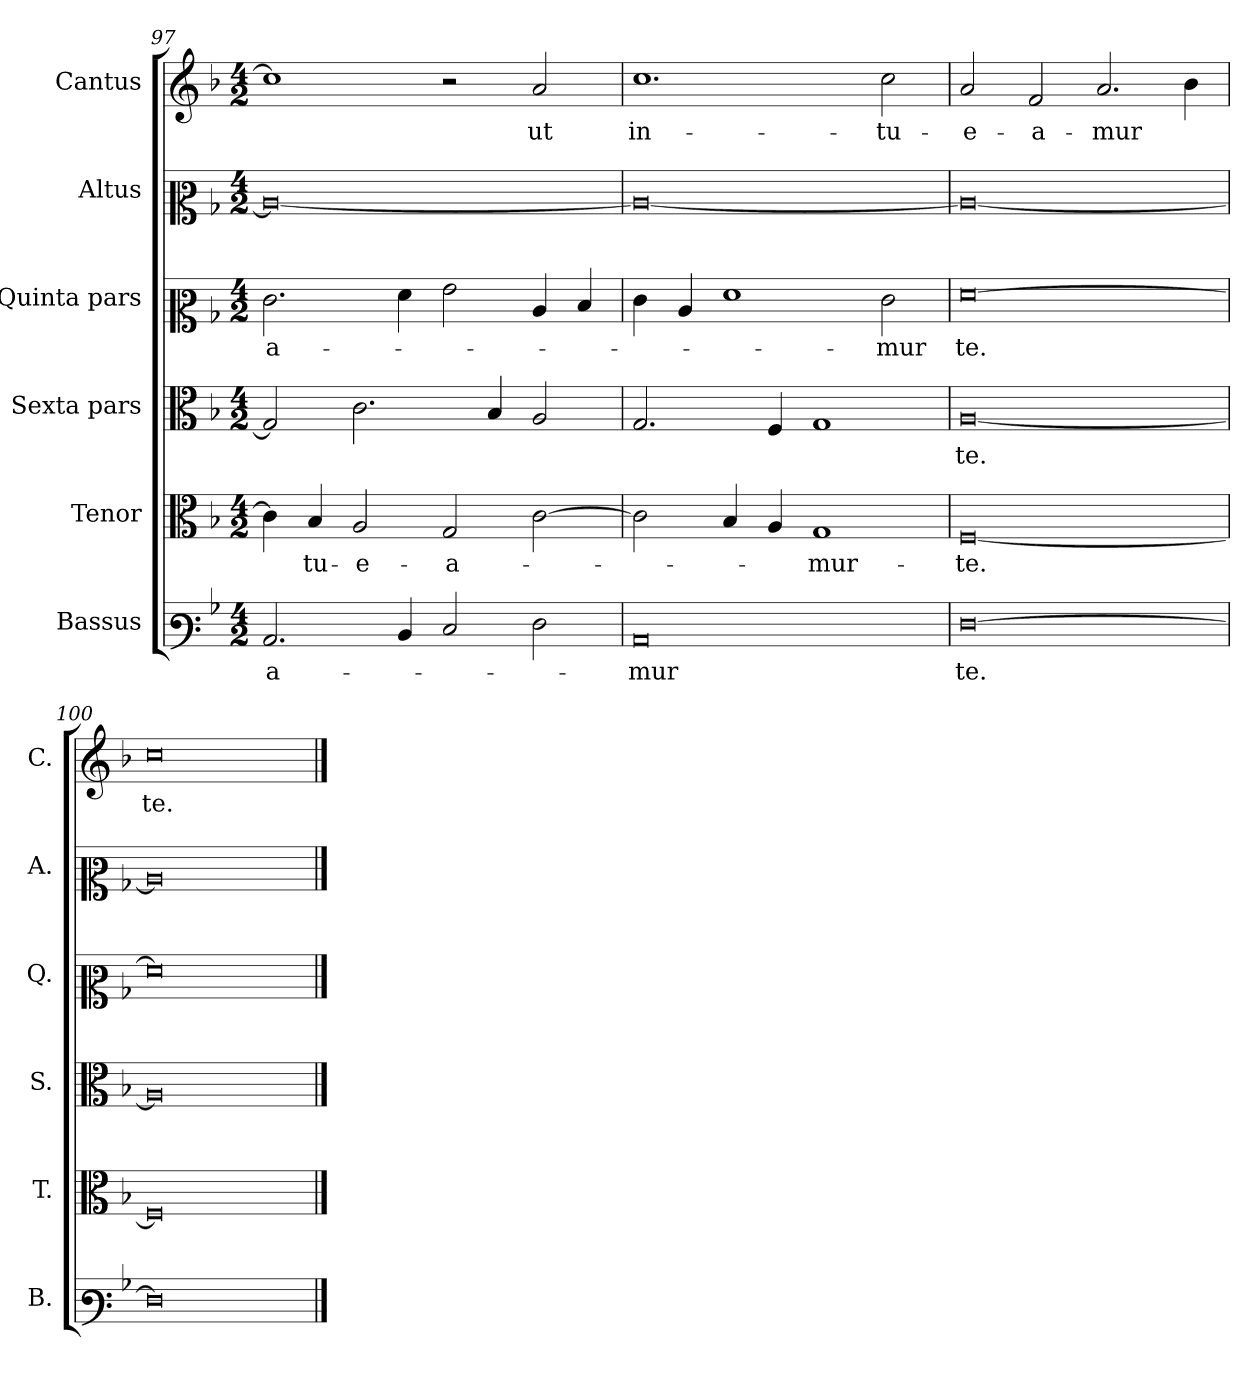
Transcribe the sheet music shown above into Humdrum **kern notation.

**kern	**text	**kern	**text	**kern	**text	**kern	**text	**kern	**kern	**text
*part6	*part6	*part5	*part5	*part4	*part4	*part3	*part3	*part2	*part1	*part1
*staff6	*staff6	*staff5	*staff5	*staff4	*staff4	*staff3	*staff3	*staff2	*staff1	*staff1
*I"Bassus	*	*I"Tenor	*	*I"Sexta pars	*	*I"Quinta pars	*	*I"Altus	*I"Cantus	*
*I'B.	*	*I'T.	*	*I'S.	*	*I'Q.	*	*I'A.	*I'C.	*
!!LO:LB:g=z
*clefF3	*	*clefC3	*	*clefC3	*	*clefC2	*	*clefC2	*clefG2	*
*k[b-]	*	*k[b-]	*	*k[b-]	*	*k[b-]	*	*k[b-]	*k[b-]	*
*M4/2	*	*M4/2	*	*M4/2	*	*M4/2	*	*M4/2	*M4/2	*
=97	=97	=97	=97	=97	=97	=97	=97	=97	=97	=97
!	!LO:LY:b	!	!	!	!	!	!LO:LY:b	!	!	!
2.C/	-a-	4c\]	.	2G/]	.	2.e\	-a-	0c_	1cc]	.
!	!	!	!LO:LY:b	!	!	!	!	!	!	!
.	.	4B-/	-tu-	.	.	.	.	.	.	.
!	!	!	!LO:LY:b	!	!	!	!	!	!	!
.	.	2A/	-e-	2.c\	.	.	.	.	.	.
4D/	.	.	.	.	.	4f\	.	.	.	.
!	!	!	!LO:LY:b	!	!	!	!	!	!	!
2E/	.	2G/	-a-	.	.	2g\	.	.	2r	.
.	.	.	.	4B-/	.	.	.	.	.	.
!	!	!	!	!	!	!	!	!	!	!LO:LY:b
2F\	.	[2c\	.	2A/	.	4c/	.	.	2a/	ut
.	.	.	.	.	.	4d/	.	.	.	.
=98	=98	=98	=98	=98	=98	=98	=98	=98	=98	=98
!	!LO:LY:b	!	!	!	!	!	!	!	!	!LO:LY:b
0C	-mur	2c\]	.	2.G/	.	4e\	.	0c_	1.cc	in-
.	.	.	.	.	.	4c/	.	.	.	.
.	.	4B-/	.	.	.	1f	.	.	.	.
.	.	4A/	.	4F/	.	.	.	.	.	.
!	!	!	!LO:LY:b	!	!	!	!	!	!	!
.	.	1G	-mur-	1G	.	.	.	.	.	.
!	!	!	!	!	!	!	!LO:LY:b	!	!	!LO:LY:b
.	.	.	.	.	.	2e\	-mur	.	2cc\	-tu-
=99	=99	=99	=99	=99	=99	=99	=99	=99	=99	=99
!	!LO:LY:b	!	!LO:LY:b	!	!LO:LY:b	!	!LO:LY:b	!	!	!LO:LY:b
[0F	te.	[0F	-te.	[0A	-te.	[0f	te.	0c_	2a/	-e-
!	!	!	!	!	!	!	!	!	!	!LO:LY:b
.	.	.	.	.	.	.	.	.	2f/	-a-
!	!	!	!	!	!	!	!	!	!	!LO:LY:b
.	.	.	.	.	.	.	.	.	2.a/	-mur
.	.	.	.	.	.	.	.	.	4b-\	.
=100	=100	=100	=100	=100	=100	=100	=100	=100	=100	=100
!	!	!	!	!	!	!	!	!	!	!LO:LY:b
0F]	.	0F]	.	0A]	.	0f]	.	0c]	0cc	te.
==	==	==	==	==	==	==	==	==	==	==
*-	*-	*-	*-	*-	*-	*-	*-	*-	*-	*-
